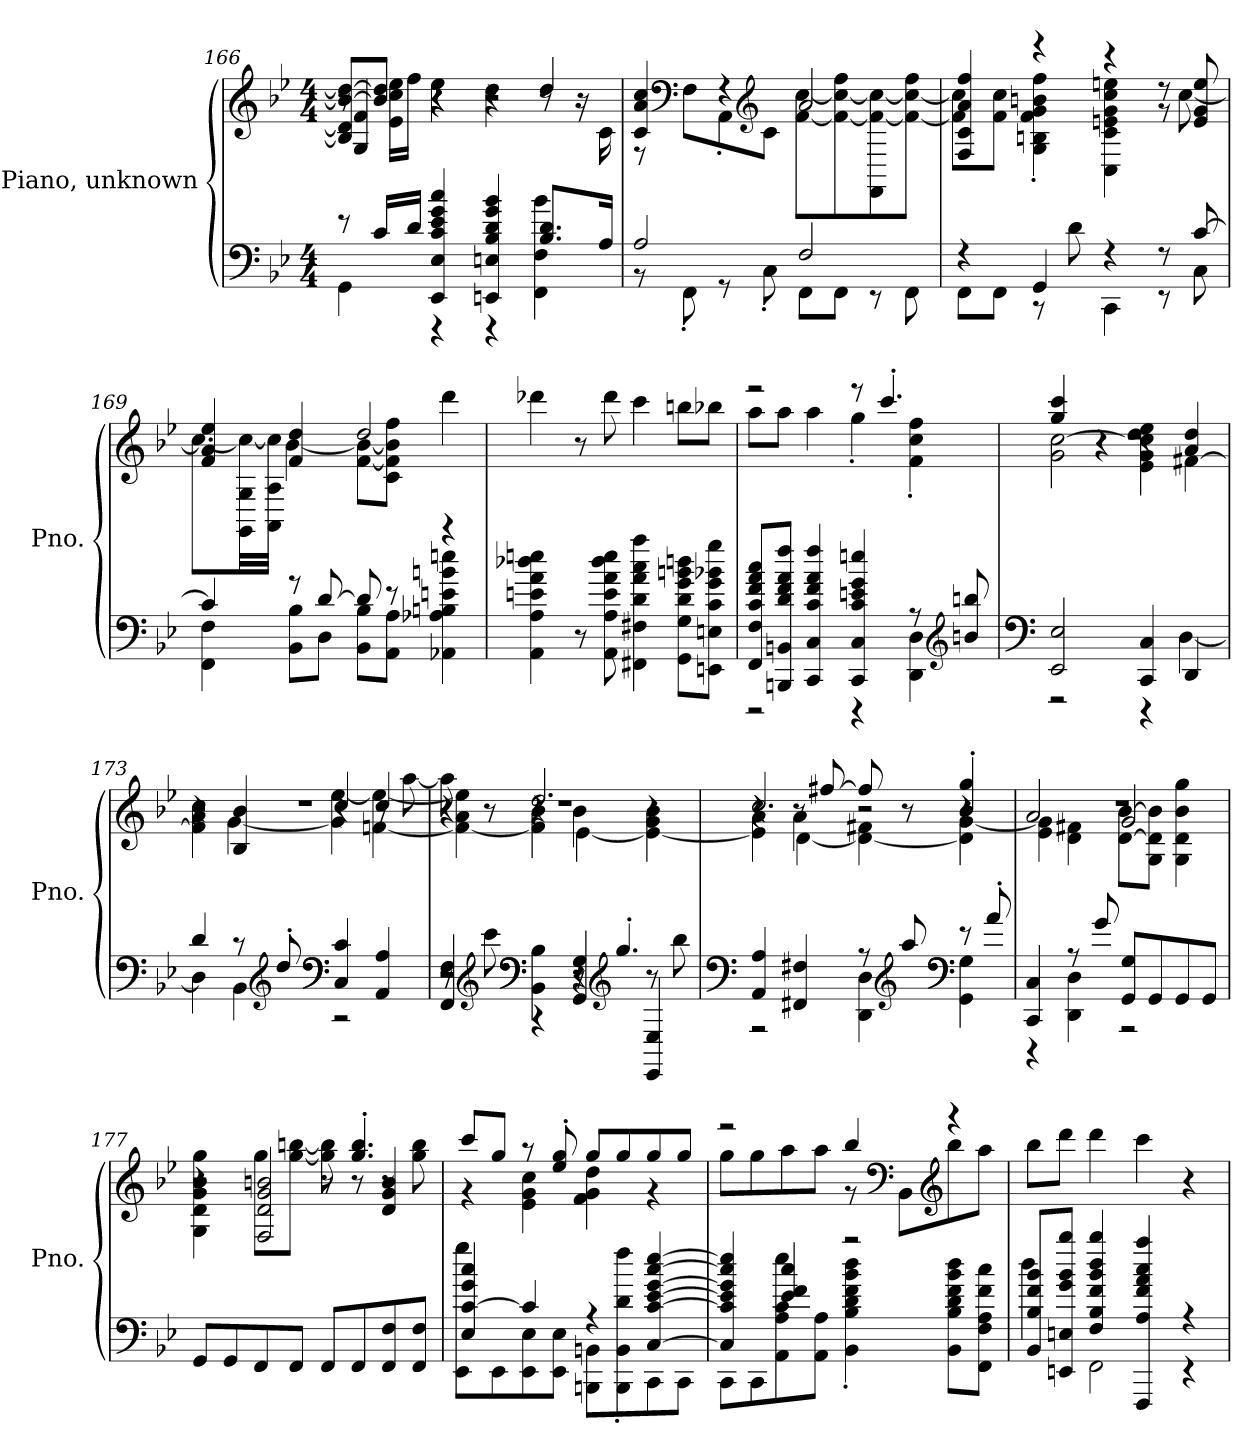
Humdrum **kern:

**kern	**kern
*part1	*part1
*staff2	*staff1
*I"Piano, unknown	*
*I'Pno.	*
*clefF4	*clefG2
*k[b-e-]	*k[b-e-]
*M4/4	*M4/4
=166	=166
*^	*^
*	*	*	*^
8r	4GG\	8B-/] 8d/] 8b-/_ 8dd/_L	8r	4G/ 4f/
16c/LL	.	8b-/] 8dd/]J	16e-\ 16cc\ 16ee-\LL	.
16d/JJ	.	.	16ff\JJ	.
4EE-/ 4E-/ 4c/ 4e-/ 4g/ 4cc/	4r	4r	4ee-\	4r
4EEn/ 4En/ 4B-/ 4d/ 4g/ 4b-/	4r	4r	4dd\	2r
8.B-/ 8.d/L	4FF\ 4F\ 4b-\	4dd/	8r	.
.	.	.	16r	.
16A/Jk	.	.	16c\	.
*	*	*	*v	*v
=167	=167	=167	=167
2A/	8r	4c/ 4a/ 4cc/	8r
*	*	*clefF4	*
.	8FF'\	.	8F\L
.	8r	4r	8AA'\
*	*	*clefG2	*
.	8C'\	.	8c\J
2F/	8FF\L	2a/	[8f\ [8cc\L
.	8FF\J	.	8f\_ 8cc\_ 8ff\
.	8r	.	8FF\ 8f\_ 8cc\_
.	8FF\	.	8f\_ 8cc\_ 8ff\J
!!LO:LB:g=z	!!
=168	=168	=168	=168
4r	8FF\L	4F/ 4c/ 4a/ 4ff/	8f\] 8cc\]L
.	8FF\J	.	8f\ 8cc\J
4GG/	8r	4r	4G\' 4Bn\' 4f\' 4g\' 4bn\' 4ff\'
.	8d\	.	.
4r	4CC\	4r	4C\ 4c\ 4en\ 4g\ 4cc\ 4een\
8r	8r	8r	8r
[8c/	8C\	8e/ 8g/ 8ee/	[8cc\
=169	=169	=169	=169
4c/]	4FF\ 4F\	4f/ 4a/ 4ee-/	8.cc\L_
.	.	.	32GG\ 32G\ 32cc\_LL
.	.	.	32AA\ 32A\ 32cc\]JJJ
8r	8BB-\ 8B-\L	4f/ 4dd/	[4b-\
[8d/	8D\J	.	.
8d/]	8BB-\ 8B-\L	2dd/	[8f\ 8b-\_L
8r	8AA\ 8A\J	.	8c\ 8f\] 8b-\] 8ff\J
4r	4AA-X\ 4A-X\ 4Bn\ 4en\ 4bn\ 4een\	.	4ddd\
*v	*v	*	*
*	*v	*v
=170	=170
4AA\ 4A\ 4en\ 4a\ 4dd-X\ 4een\	4ddd-X\
8r	8r
8AA\ 8A\ 8e\ 8a\ 8dd-\ 8ee\	8ddd-\
4FF#X\ 4F#X\ 4d\ 4a\ 4cc\ 4aa\	4ccc\
8GG\ 8G\ 8d\ 8g\ 8bn\ 8ddn\L	8bbn\L
8EEn\ 8En\ 8c\ 8g\ 8b-X\ 8gg\J	8bb-X\J
!!LO:PB:g=z
=171	=171
*^	*^
8FF/ 8F/ 8c/ 8f/ 8a/ 8cc/L	2r	2r	8aa\L
8BBBn/ 8BBn/ 8d/ 8f/ 8a/ 8ff/J	.	.	8aa\J
4CC/ 4C/ 4c/ 4f/ 4a/ 4ff/	.	.	4aa\
4CC/ 4C/ 4c/ 4en/ 4g/ 4een/	4r	8r	4gg'\
.	.	4.ccc'/	.
8r	4DD\ 4D\	.	4f\' 4cc\' 4ff\'
*clefG2	*	*	*
8bn/ 8bbn/	.	.	.
*	*	*v	*v
=172	=172	=172
*clefF4	*	*
*	*	*^
*	*	*	*^
2EE-/ 2E-/	2r	1r	4gg/ 4ccc/	2g\ [2cc\
.	.	.	4r	.
4CC/ 4C/	4r	.	4r	4e-\ 4g\ 4cc\] 4dd\ 4ee-\
4DD/	[4D\	.	4a/ 4dd/	[4f#X\
=173	=173	=173	=173	=173
*	*	*	*	*^
4d/	4D\]	1r	2r	4r	4f#\] 4a\ 4cc\
8r	4BB-\	.	.	4B-/ 4b-/	[4g\
*clefG2	*	*	*	*	*
8dd'/	.	.	.	.	.
*clefF4	*	*	*	*	*
4C/ 4c/	2r	.	4r	4cc/	4g\] [4ee-\
4AA/ 4A/	.	.	8r	4cc/	[4fn\ 4ee-\_
.	.	.	[8aa\	.	.
!!LO:LB:g=z	!!	!!	!!
=174	=174	=174	=174	=174	=174
*	*^	*	*	*	*
2r	8r	4FF/ 4F/	1r	8aa\]	4r	4f\_ 4a\ 4ee-\]
*clefG2	*	*	*	*	*	*
.	8ccc\	.	.	8r	.	.
*clefF4	*	*	*	*	*	*
.	4BB-\ 4B-\	4r	.	4r	2.dd/	4f\] 4b-\
8r	4r	4GG/ 4G/	.	4b-\	.	[4e-\
*clefG2	*	*	*	*	*	*
4.gg'/	.	.	.	.	.	.
.	8r	4EE-/ 4E-/	.	4r	.	4e-\_ 4g\ 4b-\
.	8bb-\	.	.	.	.	.
*v	*v	*v	*	*	*	*
=175	=175	=175	=175	=175
*clefF4	*	*	*	*
*^	*	*	*	*
4AA/ 4A/	2r	4r	4r	2.cc/	4e-\] 4a\
4FF#X/ 4F#X/	.	8r	4a\	.	[4d\
.	.	[8ff#X/	.	.	.
8r	4DD\ 4D\	8ff#/]	2r	.	4d\_ 4f#X\
*clefG2	*	*	*	*	*
8aa/	.	8r	.	.	.
*clefF4	*	*	*	*	*
8r	4GG\ 4G\	4r	.	4b-/' 4gg/'	4d\] [4g\
8a'/	.	.	.	.	.
*	*	*	*	*v	*v
=176	=176	=176	=176	=176
4CC/ 4C/	4r	1r	2a/	4e-\ 4g\]
8r	4DD\ 4D\	.	.	4d\ 4f#X\
8g/	.	.	.	.
8GG/ 8G/L	2r	.	2g/	[8d\ [8b-\L
8GG/	.	.	.	8G\ 8d\] 8b-\]J
8GG/	.	.	.	4G\ 4d\ 4b-\ 4gg\
8GG/J	.	.	.	.
*v	*v	*	*	*
!!LO:LB:g=z	!!	!!
=177	=177	=177	=177
8GG/L	2r	4G\ 4d\ 4g\ 4b-\ 4gg\	4r
8GG/	.	.	.
8FF/	.	8gg\L	2F/ 2d/ 2g/ 2bn/
8FF/J	.	[8gg\ [8bbn\J	.
8FF/L	8r	8gg\] 8bb\]	.
8FF/	4.gg/' 4.bb/'	8r	.
8FF/ 8F/	.	8r	4d/ 4g/ 4b/
8FF/ 8F/J	.	8gg\ 8bb\	.
*	*	*v	*v
=178	=178	=178
*^	*	*
4E-/ [4c/ 4g/ 4cc/	8EE-\ 8gg\L	8ccc/L	4r
.	8EE-\	8gg/J	.
4c/]	8EE-\ 8E-\	8r	4e-\ 4g\ 4cc\
.	8EE-\ 8E-\J	8ee-/' 8gg/'	.
4r	8BBBn\ 8BBn\L	8gg/L	4f\ 4g\ 4dd\
.	8BBB\' 8BB\' 8d\' 8ff\'	8gg/	.
[4C/ [4c/ [4e-/ [4g/ [4cc/ [4ee-/	8CC\	8gg/	4r
.	8CC\J	8gg/J	.
=179	=179	=179	=179
4C/] 4c/] 4e-/] 4g/] 4cc/] 4ee-/]	8CC\L	2r	8gg\L
.	8CC\	.	8gg\
4e-/ 4f/ 4cc/	8AA\ 8A\ 8c\ 8ee-\	.	8aa\
.	8AA\ 8A\J	.	8aa\J
2r	4BB-\' 4B-\' 4d\' 4f\' 4b-\' 4dd\'	4bb-/	8r
*	*	*clefF4	*
.	.	.	8BB-\L
*	*	*clefG2	*
.	8BB-\ 8B-\ 8d\ 8f\ 8b-\ 8dd\L	4r	8bb-\
.	8FF\ 8F\ 8A\ 8f\ 8cc\J	.	8aa\J
*	*	*v	*v
!!LO:LB:g=z
=180	=180	=180
8BB-/ 8B-/ 8f/ 8b-/L	4dd\	8bb-\L
8EEn/ 8En/ 8g/ 8b-/ 8bb-/J	.	8ddd\J
4F/ 4B-/ 4f/ 4b-/ 4dd/ 4bb-/	2FF\	4ddd\
4FFF/ 4A/ 4f/ 4a/ 4cc/ 4aa/	.	4ccc\
4r	4r	4r
*v	*v	*
=	=
*-	*-
